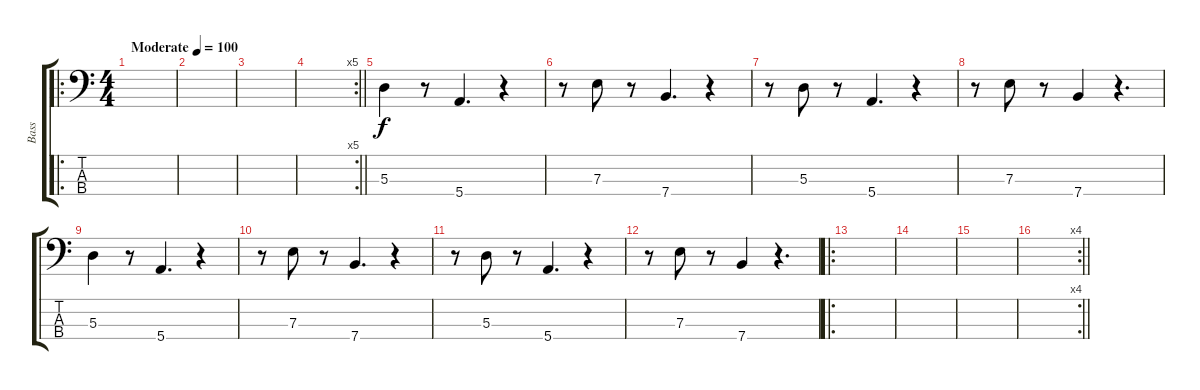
\track ("Bass" "Bass") {instrument electricbassfinger}
\staff {score tabs}
\tuning (G2 D2 A1 E1) {hide}
\ro
\ts (4 4)
\tempo (100 "Moderate")
\clef f4
\ks c
|
|
|
\rc 5
\barLineRight lightlight
|
5.3.4 r.8 5.4.4{d} r.4 |
r.8 7.3.8 r.8 7.4.4{d} r.4 |
r.8 5.3.8 r.8 5.4.4{d} r.4 |
r.8 7.3.8 r.8 7.4.4 r.4{d} |
5.3.4 r.8 5.4.4{d} r.4 |
r.8 7.3.8 r.8 7.4.4{d} r.4 |
r.8 5.3.8 r.8 5.4.4{d} r.4 |
r.8 7.3.8 r.8 7.4.4 r.4{d} |
\ro
|
|
|
\rc 4
\barLineRight lightlight
